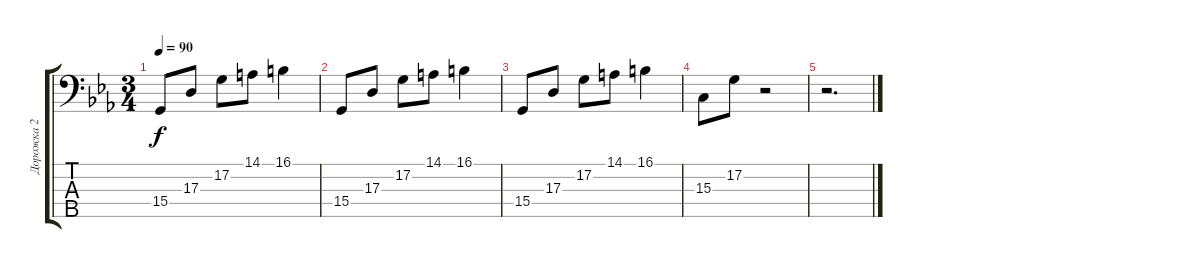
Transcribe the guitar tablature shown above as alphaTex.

\track ("Дорожка 2" "Дорожка 2") {instrument acousticgrandpiano}
\staff {score tabs}
\tuning (G2 D2 A1 E1 B0) {hide}
\ts (3 4)
\tempo 90
\clef f4
\ks cminor
15.4.8{dy f} 17.3.8 17.2.8 14.1.8 16.1.4 |
15.4.8 17.3.8 17.2.8 14.1.8 16.1.4 |
15.4.8 17.3.8 17.2.8 14.1.8 16.1.4 |
15.3.8 17.2.8 r.2 |
r.2{d}
